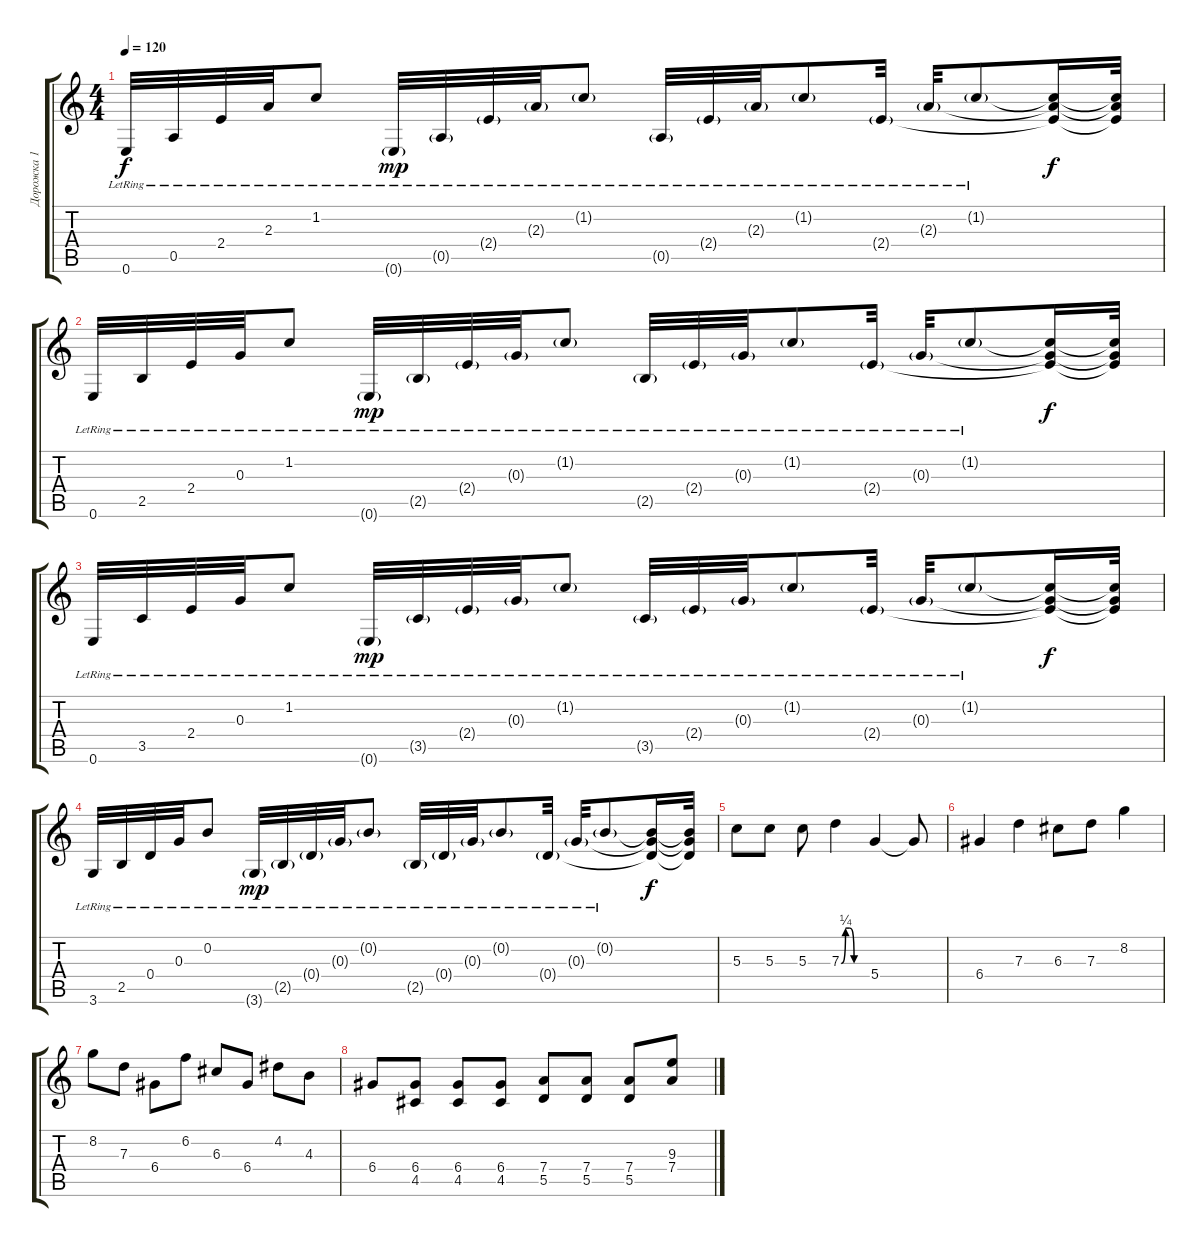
\track ("Дорожка 1" "Дорожка 1") {instrument electricguitarjazz}
\staff {score tabs}
\tuning (E4 B3 G3 D3 A2 E2) {hide}
\ts (4 4)
\tempo 120
\clef g2
\ks c
0.6{lr}.32{dy f} 0.5{lr}.32 2.4{lr}.32 2.3{lr}.32 1.2{lr}.8 0.6{g lr}.32{dy mp} 0.5{g lr}.32 2.4{g lr}.32 2.3{g lr}.32 1.2{g lr}.8 0.5{g lr}.32 2.4{g lr}.32 2.3{g lr}.32 1.2{g lr}.8 2.4{g lr}.32 2.3{g lr}.32 1.2{g lr}.8 (1.2{t} 2.3{t} 2.4{t}).16{dy f} (1.2{t} 2.3{t} 2.4{t}).32 |
0.6{lr}.32 2.5{lr}.32 2.4{lr}.32 0.3{lr}.32 1.2{lr}.8 0.6{g lr}.32{dy mp} 2.5{g lr}.32 2.4{g lr}.32 0.3{g lr}.32 1.2{g lr}.8 2.5{g lr}.32 2.4{g lr}.32 0.3{g lr}.32 1.2{g lr}.8 2.4{g lr}.32 0.3{g lr}.32 1.2{g lr}.8 (1.2{t} 0.3{t} 2.4{t}).16{dy f} (1.2{t} 0.3{t} 2.4{t}).32 |
0.6{lr}.32 3.5{lr}.32 2.4{lr}.32 0.3{lr}.32 1.2{lr}.8 0.6{g lr}.32{dy mp} 3.5{g lr}.32 2.4{g lr}.32 0.3{g lr}.32 1.2{g lr}.8 3.5{g lr}.32 2.4{g lr}.32 0.3{g lr}.32 1.2{g lr}.8 2.4{g lr}.32 0.3{g lr}.32 1.2{g lr}.8 (1.2{t} 0.3{t} 2.4{t}).16{dy f} (1.2{t} 0.3{t} 2.4{t}).32 |
3.6{lr}.32 2.5{lr}.32 0.4{lr}.32 0.3{lr}.32 0.2{lr}.8 3.6{g lr}.32{dy mp} 2.5{g lr}.32 0.4{g lr}.32 0.3{g lr}.32 0.2{g lr}.8 2.5{g lr}.32 0.4{g lr}.32 0.3{g lr}.32 0.2{g lr}.8 0.4{g lr}.32 0.3{g lr}.32 0.2{g lr}.8 (0.2{t} 0.3{t} 0.4{t}).16{dy f} (0.2{t} 0.3{t} 0.4{t}).32 |
5.3.8 5.3.8 5.3.8 7.3{be (custom 0 0 10 1 20 1 30 0 60 0)}.4 5.4.4 5.4{t}.8 |
6.4.4 7.3.4 6.3.8 7.3.8 8.2.4 |
8.2.8 7.3.8 6.4.8 6.2.8 6.3.8 6.4.8 4.2.8 4.3.8 |
6.4.8 (6.4 4.5).8 (6.4 4.5).8 (6.4 4.5).8 (7.4 5.5).8 (7.4 5.5).8 (7.4 5.5).8 (9.3{ss} 7.4{ss}).8
